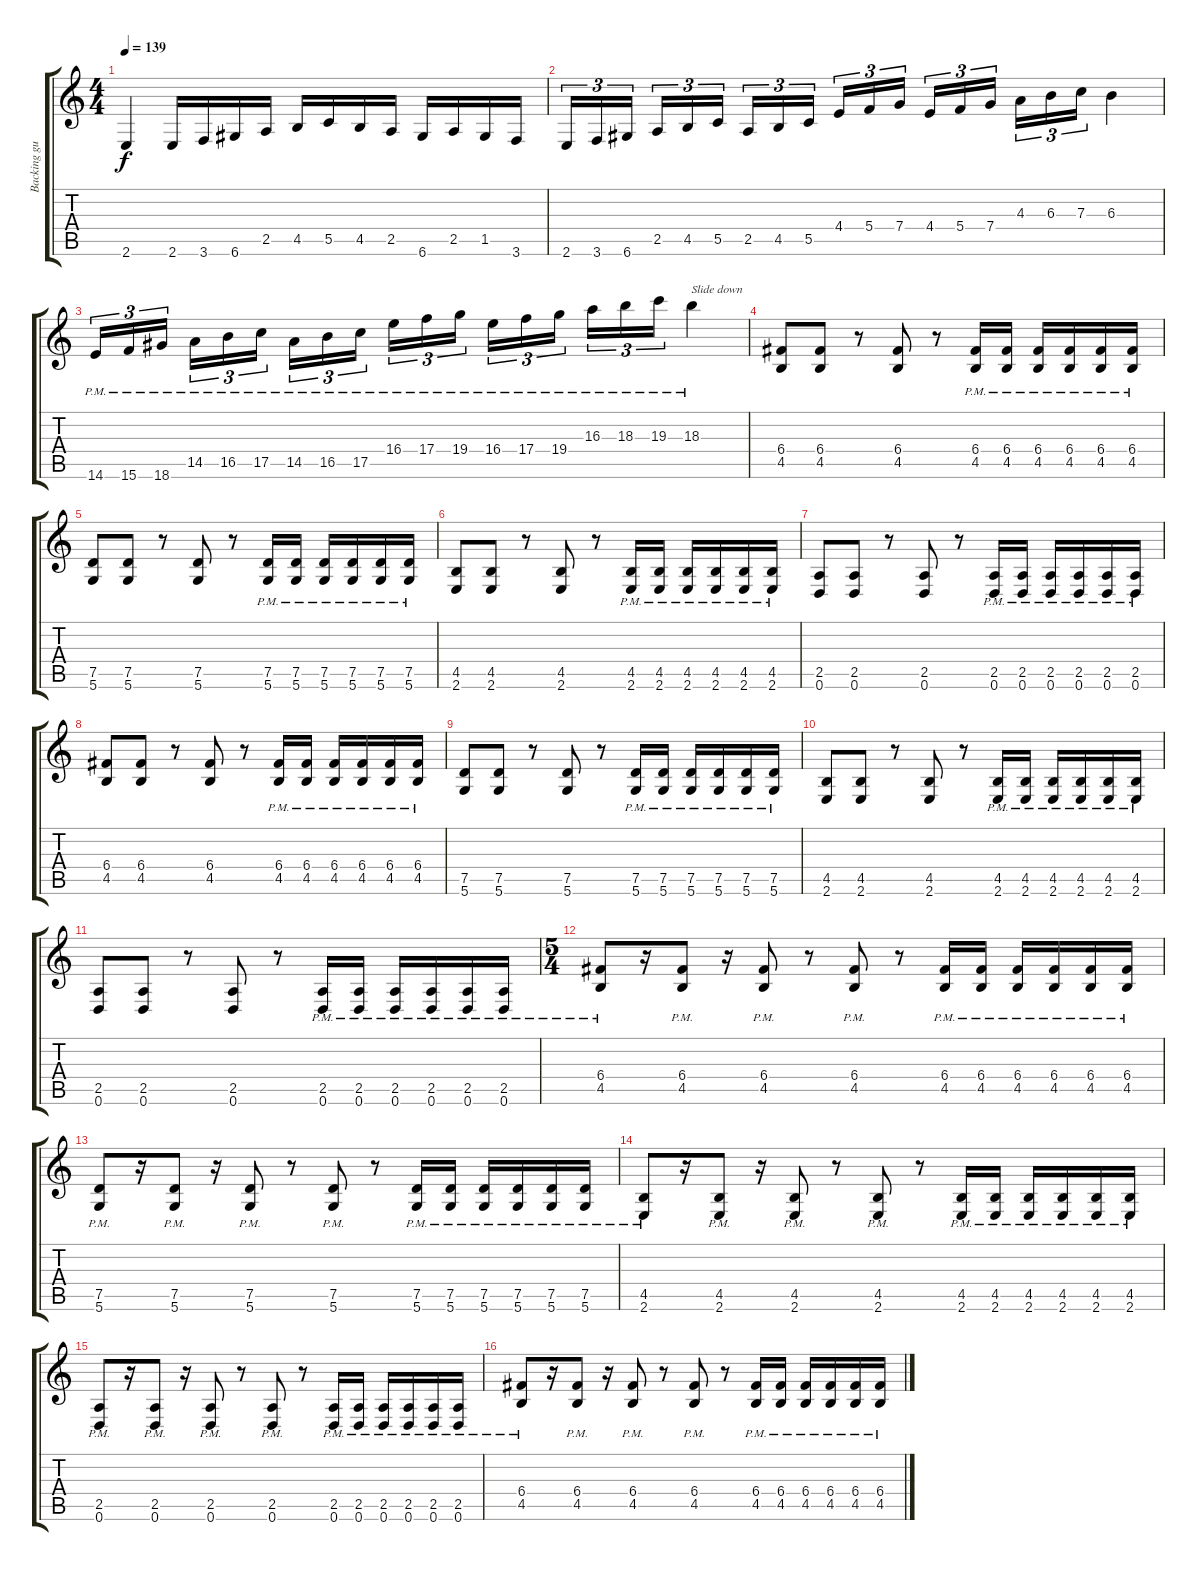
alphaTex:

\track ("Backing guitar" "Backing gu") {instrument distortionguitar}
\staff {score tabs}
\tuning (D4 A3 F3 C3 G2 D2) {hide}
\ts (4 4)
\tempo 139
\clef g2
\ks c
2.6.4{dy f} 2.6.16 3.6.16 6.6.16 2.5.16 4.5.16 5.5.16 4.5.16 2.5.16 6.6.16 2.5.16 1.5.16 3.6.16 |
2.6.16{tu (3 2)} 3.6.16{tu (3 2)} 6.6.16{tu (3 2) beam splitsecondary} 2.5.16{tu (3 2)} 4.5.16{tu (3 2)} 5.5.16{tu (3 2)} 2.5.16{tu (3 2)} 4.5.16{tu (3 2)} 5.5.16{tu (3 2) beam splitsecondary} 4.4.16{tu (3 2)} 5.4.16{tu (3 2)} 7.4.16{tu (3 2)} 4.4.16{tu (3 2)} 5.4.16{tu (3 2)} 7.4.16{tu (3 2) beam splitsecondary} 4.3.16{tu (3 2)} 6.3.16{tu (3 2)} 7.3.16{tu (3 2)} 6.3.4 |
14.6{pm}.16{tu (3 2)} 15.6{pm}.16{tu (3 2)} 18.6{pm}.16{tu (3 2) beam splitsecondary} 14.5{pm}.16{tu (3 2)} 16.5{pm}.16{tu (3 2)} 17.5{pm}.16{tu (3 2)} 14.5{pm}.16{tu (3 2)} 16.5{pm}.16{tu (3 2)} 17.5{pm}.16{tu (3 2) beam splitsecondary} 16.4{pm}.16{tu (3 2)} 17.4{pm}.16{tu (3 2)} 19.4{pm}.16{tu (3 2)} 16.4{pm}.16{tu (3 2)} 17.4{pm}.16{tu (3 2)} 19.4{pm}.16{tu (3 2) beam splitsecondary} 16.3{pm}.16{tu (3 2)} 18.3{pm}.16{tu (3 2)} 19.3{pm}.16{tu (3 2)} 18.3{pm}.4{txt "Slide down"} |
(6.4 4.5).8 (6.4 4.5).8 r.8 (6.4 4.5).8 r.8 (6.4{pm} 4.5{pm}).16 (6.4{pm} 4.5{pm}).16 (6.4{pm} 4.5{pm}).16 (6.4{pm} 4.5{pm}).16 (6.4{pm} 4.5{pm}).16 (6.4{pm} 4.5{pm}).16 |
(7.5 5.6).8 (7.5 5.6).8 r.8 (7.5 5.6).8 r.8 (7.5{pm} 5.6{pm}).16 (7.5{pm} 5.6{pm}).16 (7.5{pm} 5.6{pm}).16 (7.5{pm} 5.6{pm}).16 (7.5{pm} 5.6{pm}).16 (7.5{pm} 5.6{pm}).16 |
(4.5 2.6).8 (4.5 2.6).8 r.8 (4.5 2.6).8 r.8 (4.5{pm} 2.6{pm}).16 (4.5{pm} 2.6{pm}).16 (4.5{pm} 2.6{pm}).16 (4.5{pm} 2.6{pm}).16 (4.5{pm} 2.6{pm}).16 (4.5{pm} 2.6{pm}).16 |
(2.5 0.6).8 (2.5 0.6).8 r.8 (2.5 0.6).8 r.8 (2.5{pm} 0.6{pm}).16 (2.5{pm} 0.6{pm}).16 (2.5{pm} 0.6{pm}).16 (2.5{pm} 0.6{pm}).16 (2.5{pm} 0.6{pm}).16 (2.5{pm} 0.6{pm}).16 |
(6.4 4.5).8 (6.4 4.5).8 r.8 (6.4 4.5).8 r.8 (6.4{pm} 4.5{pm}).16 (6.4{pm} 4.5{pm}).16 (6.4{pm} 4.5{pm}).16 (6.4{pm} 4.5{pm}).16 (6.4{pm} 4.5{pm}).16 (6.4{pm} 4.5{pm}).16 |
(7.5 5.6).8 (7.5 5.6).8 r.8 (7.5 5.6).8 r.8 (7.5{pm} 5.6{pm}).16 (7.5{pm} 5.6{pm}).16 (7.5{pm} 5.6{pm}).16 (7.5{pm} 5.6{pm}).16 (7.5{pm} 5.6{pm}).16 (7.5{pm} 5.6{pm}).16 |
(4.5 2.6).8 (4.5 2.6).8 r.8 (4.5 2.6).8 r.8 (4.5{pm} 2.6{pm}).16 (4.5{pm} 2.6{pm}).16 (4.5{pm} 2.6{pm}).16 (4.5{pm} 2.6{pm}).16 (4.5{pm} 2.6{pm}).16 (4.5{pm} 2.6{pm}).16 |
(2.5 0.6).8 (2.5 0.6).8 r.8 (2.5 0.6).8 r.8 (2.5{pm} 0.6{pm}).16 (2.5{pm} 0.6{pm}).16 (2.5{pm} 0.6{pm}).16 (2.5{pm} 0.6{pm}).16 (2.5{pm} 0.6{pm}).16 (2.5{pm} 0.6{pm}).16 |
\ts (5 4)
(6.4{pm} 4.5{pm}).8 r.16 (6.4{pm} 4.5{pm}).8 r.16 (6.4{pm} 4.5{pm}).8 r.8 (6.4{pm} 4.5{pm}).8 r.8 (6.4{pm} 4.5{pm}).16 (6.4{pm} 4.5{pm}).16 (6.4{pm} 4.5{pm}).16 (6.4{pm} 4.5{pm}).16 (6.4{pm} 4.5{pm}).16 (6.4{pm} 4.5{pm}).16 |
(7.5{pm} 5.6{pm}).8 r.16 (7.5{pm} 5.6{pm}).8 r.16 (7.5{pm} 5.6{pm}).8 r.8 (7.5{pm} 5.6{pm}).8 r.8 (7.5{pm} 5.6{pm}).16 (7.5{pm} 5.6{pm}).16 (7.5{pm} 5.6{pm}).16 (7.5{pm} 5.6{pm}).16 (7.5{pm} 5.6{pm}).16 (7.5{pm} 5.6{pm}).16 |
(4.5{pm} 2.6).8 r.16 (4.5{pm} 2.6).8 r.16 (4.5{pm} 2.6).8 r.8 (4.5{pm} 2.6).8 r.8 (4.5{pm} 2.6).16 (4.5{pm} 2.6).16 (4.5{pm} 2.6).16 (4.5{pm} 2.6).16 (4.5{pm} 2.6).16 (4.5{pm} 2.6).16 |
(2.5{pm} 0.6).8 r.16 (2.5{pm} 0.6).8 r.16 (2.5{pm} 0.6).8 r.8 (2.5{pm} 0.6).8 r.8 (2.5{pm} 0.6).16 (2.5{pm} 0.6).16 (2.5{pm} 0.6).16 (2.5{pm} 0.6).16 (2.5{pm} 0.6).16 (2.5{pm} 0.6).16 |
(6.4{pm} 4.5{pm}).8 r.16 (6.4{pm} 4.5{pm}).8 r.16 (6.4{pm} 4.5{pm}).8 r.8 (6.4{pm} 4.5{pm}).8 r.8 (6.4{pm} 4.5{pm}).16 (6.4{pm} 4.5{pm}).16 (6.4{pm} 4.5{pm}).16 (6.4{pm} 4.5{pm}).16 (6.4{pm} 4.5{pm}).16 (6.4{pm} 4.5{pm}).16
